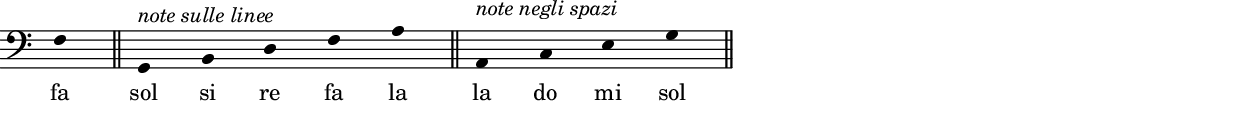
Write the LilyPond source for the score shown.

%% Generated by lilypond-book
%% Options: [indent=0\mm]
\include "lilypond-book-preamble.ly"


% ****************************************************************
% Start cut-&-pastable-section
% ****************************************************************



\paper {
  indent = 0\mm
}

\layout {
  
}





% ****************************************************************
% ly snippet:
% ****************************************************************
\sourcefileline 166
\include "italiano.ly" #(set-global-staff-size 17.82 )
    melodib = { \cadenzaOn \set Score.timing = ##f
        \relative do' { \override Staff.Stem #'transparent = ##t \clef bass
         fa,4  \bar "||" sol,4 ^\markup { \italic "note sulle linee" } si re fa la  \bar "||"
         la,4                  ^\markup { \italic "note negli spazi" } do mi sol     \bar "||" } }
    parolb = \lyricmode { fa sol si re fa la la do mi sol }
    \score { \new Staff << \new Voice = "one" { \melodib } \new Lyrics \lyricsto "one" \parolb >> }
    \layout { line-width = #124 ragged-last = ##f \context { \Staff \remove "Time_signature_engraver" } }
    


% ****************************************************************
% end ly snippet
% ****************************************************************
